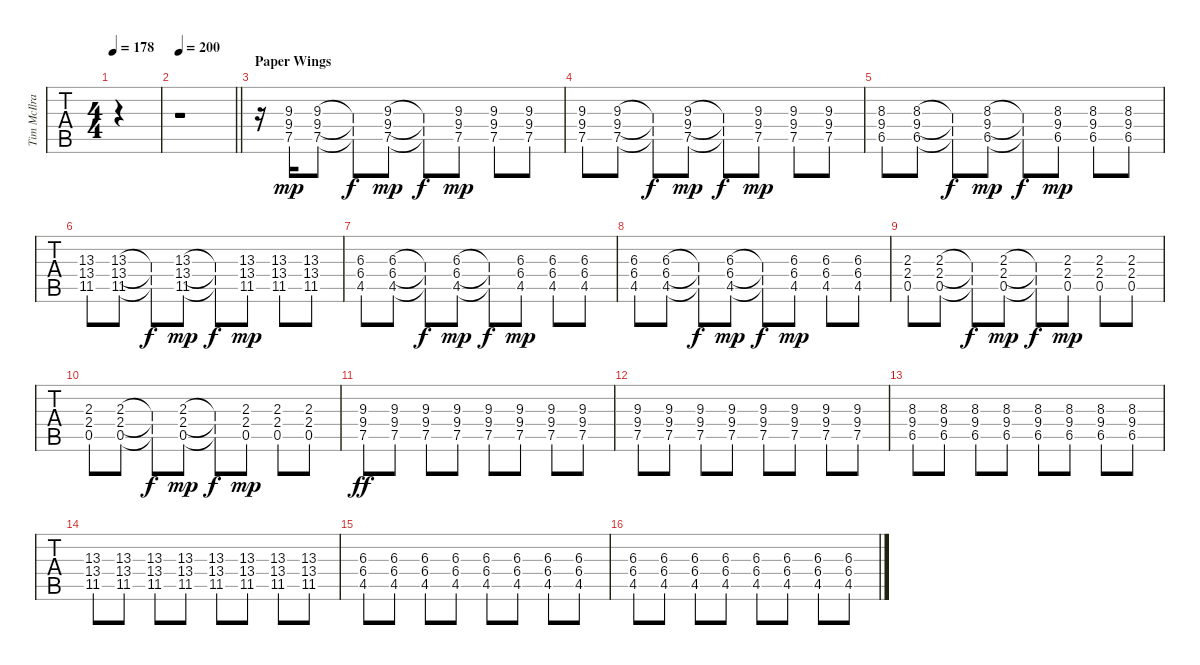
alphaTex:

\track ("Tim McIlrath - Guitar One" "Tim McIlra") {instrument distortionguitar}
\staff {tabs}
\tuning (Eb4 Bb3 Gb3 Db3 Ab2 Eb2) {hide}
\ts (4 4)
\tempo 178
\clef g2
\ks c
|
\tempo 200
\barLineRight lightlight
r.1 |
\section ("" "Paper Wings")
\ks ebminor
r.16{volume 10 instrument distortionguitar} (9.3 9.4 7.5).16{dy mp} (9.3 9.4 7.5).8 (9.3{t} 9.4{t} 7.5{t}).8{dy f} (9.3 9.4 7.5).8{dy mp} (9.3{t} 9.4{t} 7.5{t}).8{dy f} (9.3 9.4 7.5).8{dy mp} (9.3 9.4 7.5).8 (9.3 9.4 7.5).8 |
(9.3 9.4 7.5).8 (9.3 9.4 7.5).8 (9.3{t} 9.4{t} 7.5{t}).8{dy f} (9.3 9.4 7.5).8{dy mp} (9.3{t} 9.4{t} 7.5{t}).8{dy f} (9.3 9.4 7.5).8{dy mp} (9.3 9.4 7.5).8 (9.3 9.4 7.5).8 |
(8.3 9.4 6.5).8 (8.3 9.4 6.5).8 (8.3{t} 9.4{t} 6.5{t}).8{dy f} (8.3 9.4 6.5).8{dy mp} (8.3{t} 9.4{t} 6.5{t}).8{dy f} (8.3 9.4 6.5).8{dy mp} (8.3 9.4 6.5).8 (8.3 9.4 6.5).8 |
(13.3 13.4 11.5).8 (13.3 13.4 11.5).8 (13.3{t} 13.4{t} 11.5{t}).8{dy f} (13.3 13.4 11.5).8{dy mp} (13.3{t} 13.4{t} 11.5{t}).8{dy f} (13.3 13.4 11.5).8{dy mp} (13.3 13.4 11.5).8 (13.3 13.4 11.5).8 |
(6.3 6.4 4.5).8 (6.3 6.4 4.5).8 (6.3{t} 6.4{t} 4.5{t}).8{dy f} (6.3 6.4 4.5).8{dy mp} (6.3{t} 6.4{t} 4.5{t}).8{dy f} (6.3 6.4 4.5).8{dy mp} (6.3 6.4 4.5).8 (6.3 6.4 4.5).8 |
(6.3 6.4 4.5).8 (6.3 6.4 4.5).8 (6.3{t} 6.4{t} 4.5{t}).8{dy f} (6.3 6.4 4.5).8{dy mp} (6.3{t} 6.4{t} 4.5{t}).8{dy f} (6.3 6.4 4.5).8{dy mp} (6.3 6.4 4.5).8 (6.3 6.4 4.5).8 |
(2.3 2.4 0.5).8 (2.3 2.4 0.5).8 (2.3{t} 2.4{t} 0.5{t}).8{dy f} (2.3 2.4 0.5).8{dy mp} (2.3{t} 2.4{t} 0.5{t}).8{dy f} (2.3 2.4 0.5).8{dy mp} (2.3 2.4 0.5).8 (2.3 2.4 0.5).8 |
(2.3 2.4 0.5).8 (2.3 2.4 0.5).8 (2.3{t} 2.4{t} 0.5{t}).8{dy f} (2.3 2.4 0.5).8{dy mp} (2.3{t} 2.4{t} 0.5{t}).8{dy f} (2.3 2.4 0.5).8{dy mp} (2.3 2.4 0.5).8 (2.3 2.4 0.5).8 |
(9.3 9.4 7.5).8{dy ff volume 8 instrument distortionguitar} (9.3 9.4 7.5).8 (9.3 9.4 7.5).8 (9.3 9.4 7.5).8 (9.3 9.4 7.5).8 (9.3 9.4 7.5).8 (9.3 9.4 7.5).8 (9.3 9.4 7.5).8 |
(9.3 9.4 7.5).8 (9.3 9.4 7.5).8 (9.3 9.4 7.5).8 (9.3 9.4 7.5).8 (9.3 9.4 7.5).8 (9.3 9.4 7.5).8 (9.3 9.4 7.5).8 (9.3 9.4 7.5).8 |
(8.3 9.4 6.5).8 (8.3 9.4 6.5).8 (8.3 9.4 6.5).8 (8.3 9.4 6.5).8 (8.3 9.4 6.5).8 (8.3 9.4 6.5).8 (8.3 9.4 6.5).8 (8.3 9.4 6.5).8 |
(13.3 13.4 11.5).8 (13.3 13.4 11.5).8 (13.3 13.4 11.5).8 (13.3 13.4 11.5).8 (13.3 13.4 11.5).8 (13.3 13.4 11.5).8 (13.3 13.4 11.5).8 (13.3 13.4 11.5).8 |
(6.3 6.4 4.5).8 (6.3 6.4 4.5).8 (6.3 6.4 4.5).8 (6.3 6.4 4.5).8 (6.3 6.4 4.5).8 (6.3 6.4 4.5).8 (6.3 6.4 4.5).8 (6.3 6.4 4.5).8 |
(6.3 6.4 4.5).8 (6.3 6.4 4.5).8 (6.3 6.4 4.5).8 (6.3 6.4 4.5).8 (6.3 6.4 4.5).8 (6.3 6.4 4.5).8 (6.3 6.4 4.5).8 (6.3 6.4 4.5).8
